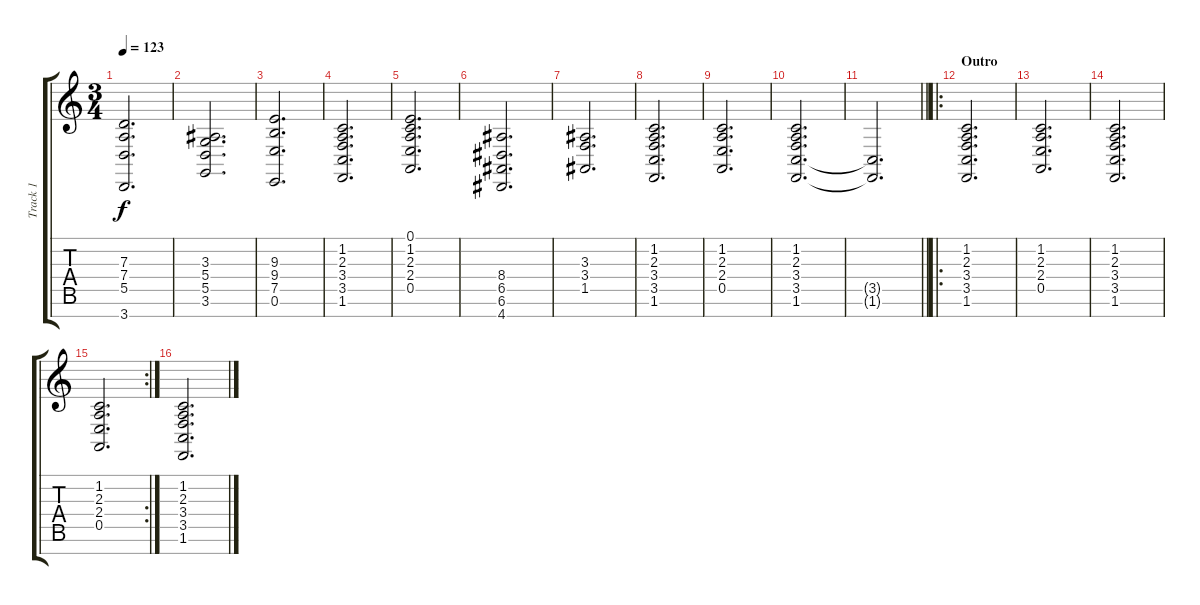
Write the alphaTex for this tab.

\track ("Track 1" "Track 1") {instrument stringensemble1}
\staff {score tabs}
\tuning (E4 B3 G3 D3 A2 E2 B1) {hide}
\ts (3 4)
\tempo 123
\clef g2
\ks c
(7.3 7.4 5.5 3.7).2{d dy f} |
(3.3 5.4 5.5 3.6).2{d} |
(9.3 9.4 7.5 0.6).2{d} |
(1.2 2.3 3.4 3.5 1.6).2{d} |
(0.1 1.2 2.3 2.4 0.5).2{d} |
(8.4 6.5 6.6 4.7).2{d} |
(3.3 3.4 1.5).2{d} |
(1.2 2.3 3.4 3.5 1.6).2{d} |
(1.2 2.3 2.4 0.5).2{d} |
(1.2 2.3 3.4 3.5 1.6).2{d} |
\barLineRight lightlight
(3.5{t} 1.6{t}).2{d} |
\ro
\section ("" "Outro")
(1.2 2.3 3.4 3.5 1.6).2{d} |
(1.2 2.3 2.4 0.5).2{d} |
(1.2 2.3 3.4 3.5 1.6).2{d} |
\rc 2
(1.2 2.3 2.4 0.5).2{d} |
(1.2 2.3 3.4 3.5 1.6).2{d volume 0}
